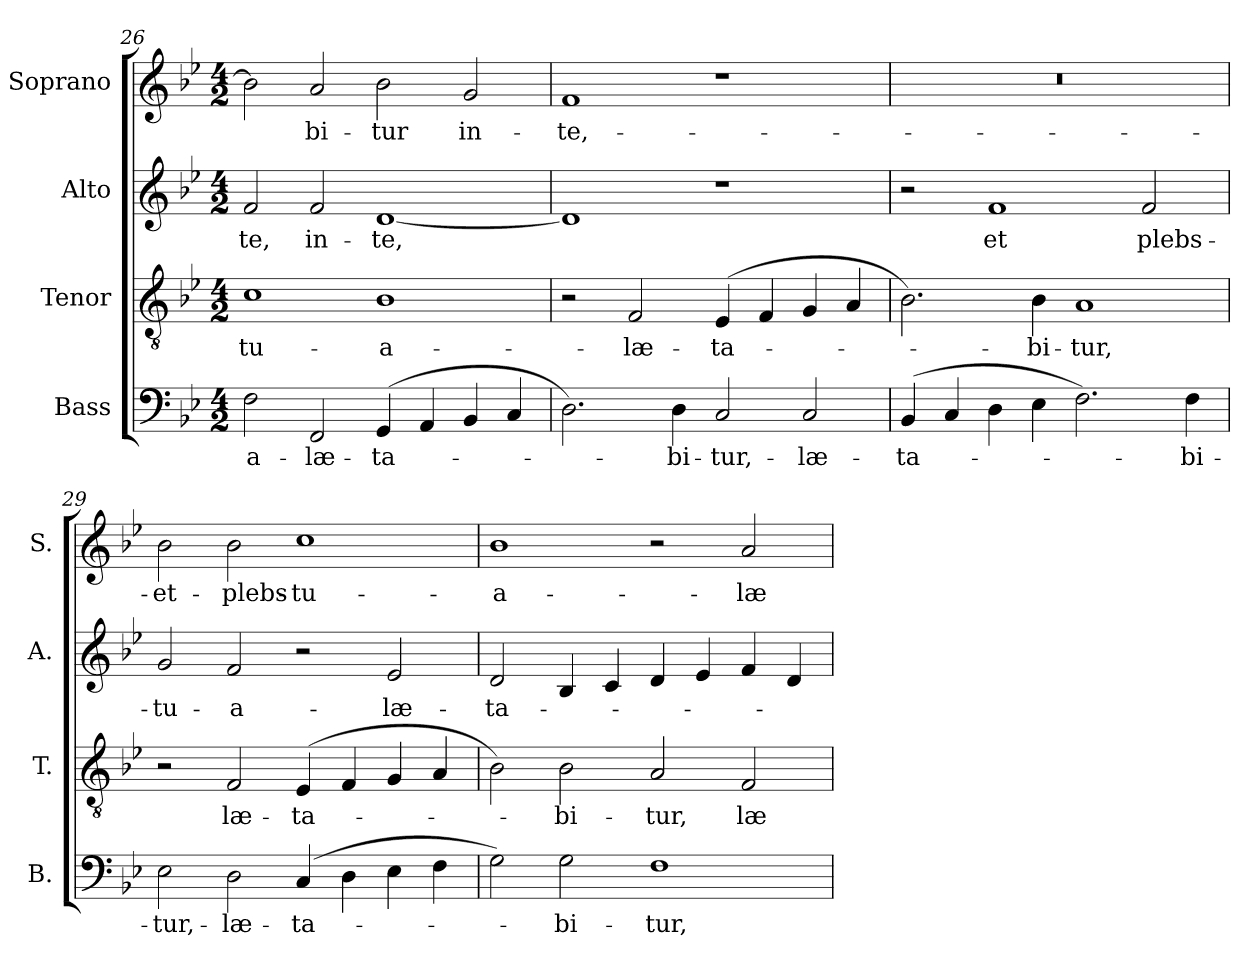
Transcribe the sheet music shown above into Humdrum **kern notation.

**kern	**text	**kern	**text	**kern	**text	**kern	**text
*part4	*part4	*part3	*part3	*part2	*part2	*part1	*part1
*staff4	*staff4	*staff3	*staff3	*staff2	*staff2	*staff1	*staff1
*I"Bass	*	*I"Tenor	*	*I"Alto	*	*I"Soprano	*
*I'B.	*	*I'T.	*	*I'A.	*	*I'S.	*
*clefF4	*	*clefGv2	*	*clefG2	*	*clefG2	*
*	*	*ITrd7c12	*	*	*	*	*
*k[b-e-]	*	*k[b-e-]	*	*k[b-e-]	*	*k[b-e-]	*
*B-:	*	*B-:	*	*B-:	*	*B-:	*
*M4/2	*	*M4/2	*	*M4/2	*	*M4/2	*
=26	=26	=26	=26	=26	=26	=26	=26
!	!LO:LY:b:color=#000000	!	!	!	!	!	!
!	!	!	!LO:LY:b:color=#000000	!	!	!	!
!	!	!	!	!	!LO:LY:b:color=#000000	!	!
2Fi\	-a-	1Ci	-tu-	2fi/	te,	2b-i\]	.
!	!LO:LY:b:color=#000000	!	!	!	!	!	!
!	!	!	!	!	!LO:LY:b:color=#000000	!	!
!	!	!	!	!	!	!	!LO:LY:b:color=#000000
2FFi/	-læ-	.	.	2fi/	in-	2ai/	-bi-
!	!LO:LY:b:color=#000000	!	!	!	!	!	!
!	!	!	!LO:LY:b:color=#000000	!	!	!	!
!	!	!	!	!	!LO:LY:b:color=#000000	!	!
!	!	!	!	!	!	!	!LO:LY:b:color=#000000
(4GGi/	-ta-	1BB-i	-a-	[1di	-te,	2b-i\	-tur
4AAi/	.	.	.	.	.	.	.
!	!	!	!	!	!	!	!LO:LY:b:color=#000000
4BB-i/	.	.	.	.	.	2gi/	in-
4Ci/	.	.	.	.	.	.	.
=27	=27	=27	=27	=27	=27	=27	=27
!	!	!	!	!	!	!	!LO:LY:b:color=#000000
2.Di\)	.	2r	.	1di]	.	1fi	-te,-
!	!	!	!LO:LY:b:color=#000000	!	!	!	!
.	.	2FFi/	-læ-	.	.	.	.
!	!LO:LY:b:color=#000000	!	!	!	!	!	!
4Di\	-bi-	.	.	.	.	.	.
!	!LO:LY:b:color=#000000	!	!	!	!	!	!
!	!	!	!LO:LY:b:color=#000000	!	!	!	!
2Ci/	-tur,-	(4EE-i/	-ta-	1r	.	1r	.
.	.	4FFi/	.	.	.	.	.
!	!LO:LY:b:color=#000000	!	!	!	!	!	!
2Ci/	-læ-	4GGi/	.	.	.	.	.
.	.	4AAi/	.	.	.	.	.
!!LO:LB:g=z
=28	=28	=28	=28	=28	=28	=28	=28
!	!LO:LY:b:color=#000000	!	!	!	!	!LO:N:vis=1	!
(4BB-i/	-ta-	2.BB-i\)	.	2r	.	0r	.
4Ci/	.	.	.	.	.	.	.
!	!	!	!	!	!LO:LY:b:color=#000000	!	!
4Di\	.	.	.	1fi	et	.	.
!	!	!	!LO:LY:b:color=#000000	!	!	!	!
4E-i\	.	4BB-i\	-bi-	.	.	.	.
!	!	!	!LO:LY:b:color=#000000	!	!	!	!
2.Fi\)	.	1AAi	-tur,	.	.	.	.
!	!	!	!	!	!LO:LY:b:color=#000000	!	!
.	.	.	.	2fi/	plebs-	.	.
!	!LO:LY:b:color=#000000	!	!	!	!	!	!
4Fi\	-bi-	.	.	.	.	.	.
=29	=29	=29	=29	=29	=29	=29	=29
!	!LO:LY:b:color=#000000	!	!	!	!	!	!
!	!	!	!	!	!LO:LY:b:color=#000000	!	!
!	!	!	!	!	!	!	!LO:LY:b:color=#000000
2E-i\	-tur,-	2r	.	2gi/	-tu-	2b-i\	-et-
!	!LO:LY:b:color=#000000	!	!	!	!	!	!
!	!	!	!LO:LY:b:color=#000000	!	!	!	!
!	!	!	!	!	!LO:LY:b:color=#000000	!	!
!	!	!	!	!	!	!	!LO:LY:b:color=#000000
2Di\	-læ-	2FFi/	læ-	2fi/	-a-	2b-i\	-plebs-
!	!LO:LY:b:color=#000000	!	!	!	!	!	!
!	!	!	!LO:LY:b:color=#000000	!	!	!	!
!	!	!	!	!	!	!	!LO:LY:b:color=#000000
(4Ci/	-ta-	(4EE-i/	-ta-	2r	.	1cci	-tu-
4Di\	.	4FFi/	.	.	.	.	.
!	!	!	!	!	!LO:LY:b:color=#000000	!	!
4E-i\	.	4GGi/	.	2e-i/	-læ-	.	.
4Fi\	.	4AAi/	.	.	.	.	.
=30	=30	=30	=30	=30	=30	=30	=30
!	!	!	!	!	!LO:LY:b:color=#000000	!	!
!	!	!	!	!	!	!	!LO:LY:b:color=#000000
2Gi\)	.	2BB-i\)	.	2di/	-ta-	1b-i	-a-
!	!LO:LY:b:color=#000000	!	!	!	!	!	!
!	!	!	!LO:LY:b:color=#000000	!	!	!	!
2Gi\	-bi-	2BB-i\	-bi-	4B-i/	.	.	.
.	.	.	.	4ci/	.	.	.
!	!LO:LY:b:color=#000000	!	!	!	!	!	!
!	!	!	!LO:LY:b:color=#000000	!	!	!	!
1Fi	-tur,-	2AAi/	-tur,	4di/	.	2r	.
.	.	.	.	4e-i/	.	.	.
!	!	!	!LO:LY:b:color=#000000	!	!	!	!
!	!	!	!	!	!	!	!LO:LY:b:color=#000000
.	.	2FFi/	læ-	4fi/	.	2ai/	-læ-
.	.	.	.	4di/	.	.	.
=	=	=	=	=	=	=	=
*-	*-	*-	*-	*-	*-	*-	*-
